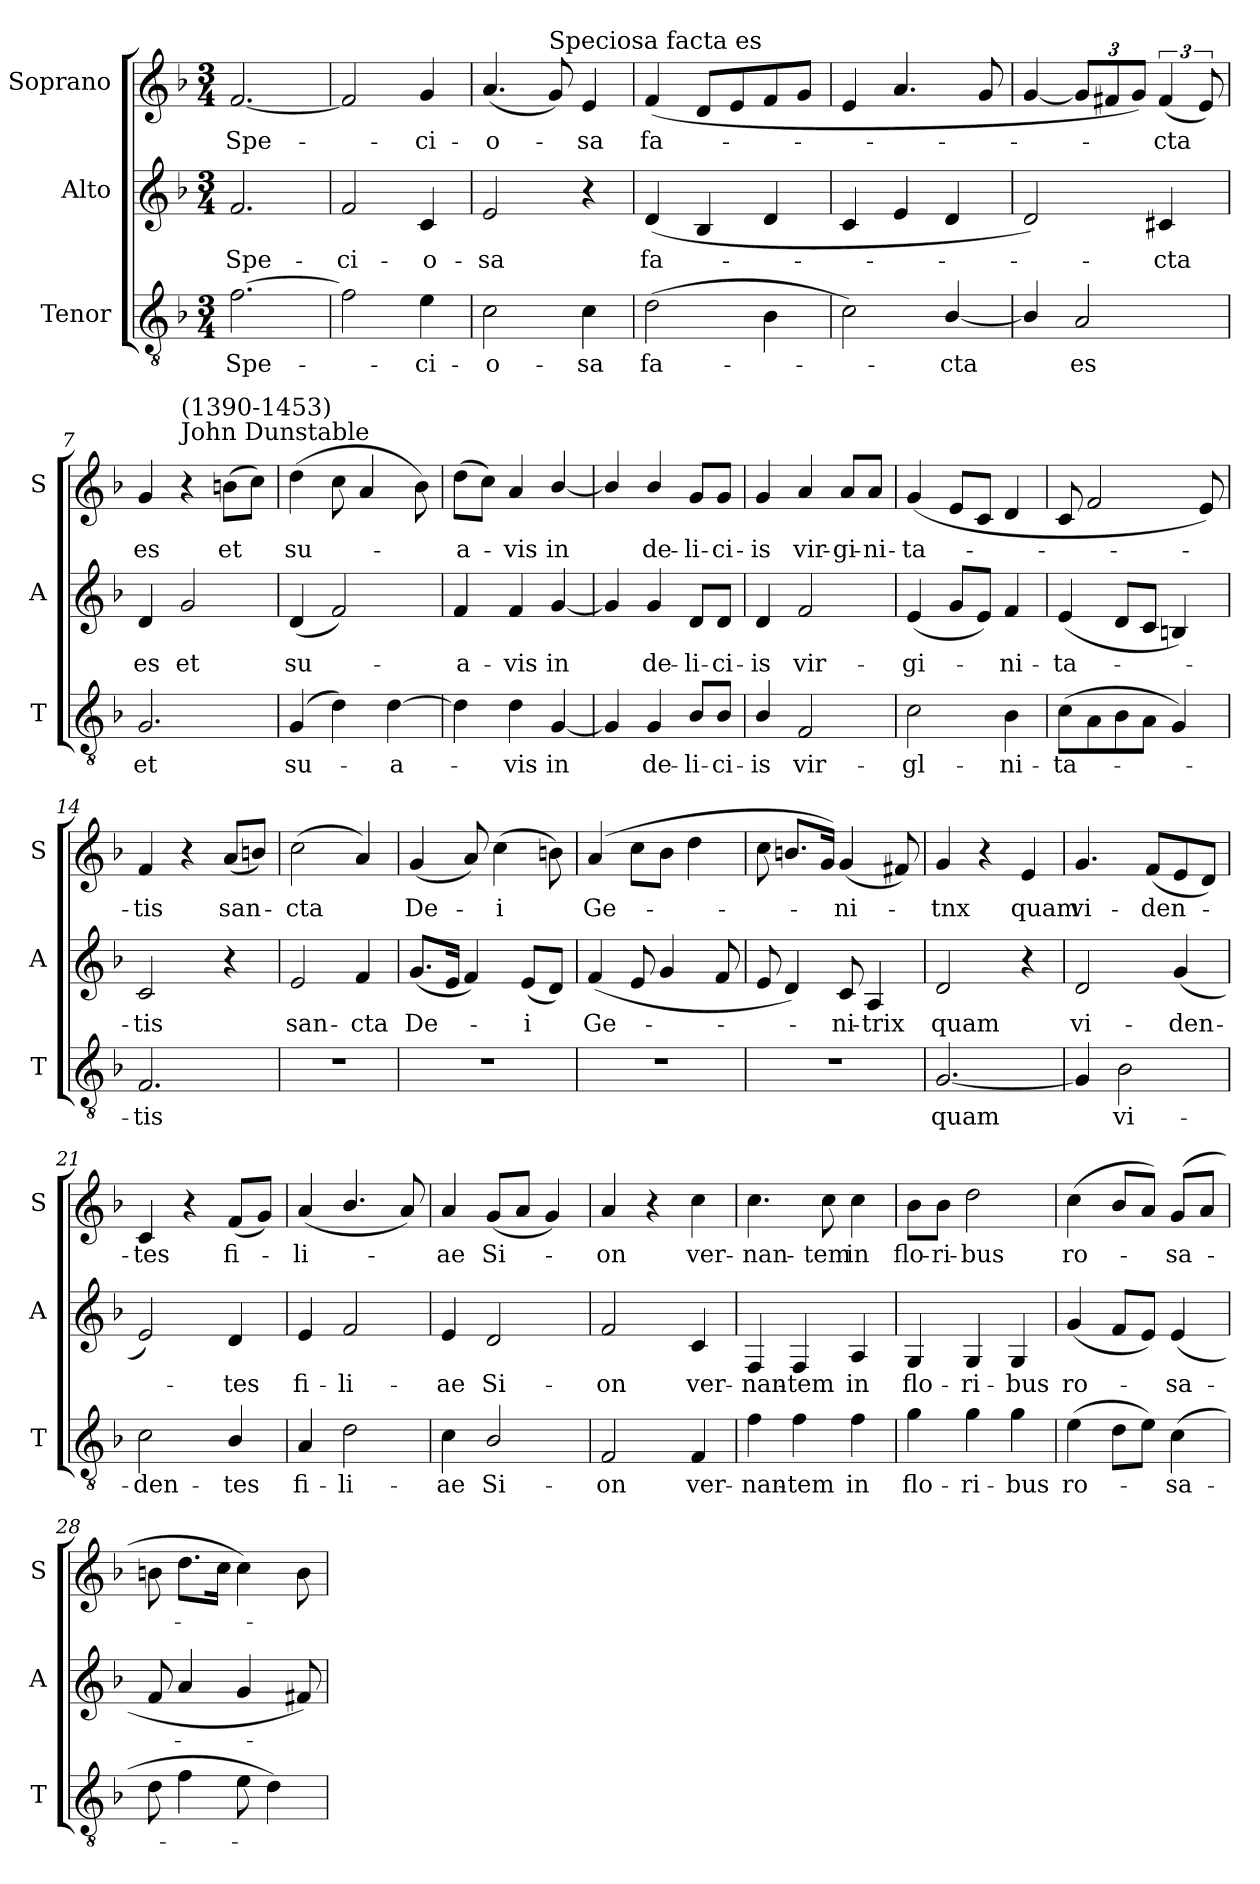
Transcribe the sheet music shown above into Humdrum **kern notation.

**kern	**text	**kern	**text	**kern	**text
*part3	*part3	*part2	*part2	*part1	*part1
*staff3	*staff3	*staff2	*staff2	*staff1	*staff1
*I"Tenor	*	*I"Alto	*	*I"Soprano	*
*I'T	*	*I'A	*	*I'S	*
*clefGv2	*	*clefG2	*	*clefG2	*
*k[b-]	*	*k[b-]	*	*k[b-]	*
*F:	*	*F:	*	*F:	*
*M3/4	*	*M3/4	*	*M3/4	*
*MM120	*	*MM120	*	*MM120	*
=1	=1	=1	=1	=1	=1
!	!LO:LY:b	!	!LO:LY:b	!	!LO:LY:b
[2.f\	Spe-	2.f/	Spe-	[2.f/	Spe-
=2	=2	=2	=2	=2	=2
!	!	!	!LO:LY:b	!	!
2f\]	.	2f/	-ci-	2f/]	.
!	!LO:LY:b	!	!LO:LY:b	!	!LO:LY:b
4e\	ci-	4c/	-o-	4g/	ci-
=3	=3	=3	=3	=3	=3
!	!LO:LY:b	!	!LO:LY:b	!	!LO:LY:b
2c\	-o-	2e/	-sa	(<4.a/	-o-
!	!	!	!	!LO:TX:a:t=Speciosa facta es	!
.	.	.	.	8g/)	.
!	!LO:LY:b	!	!	!	!LO:LY:b
4c\	-sa	4r	.	4e/	sa
=4	=4	=4	=4	=4	=4
!	!LO:LY:b	!	!LO:LY:b	!	!LO:LY:b
(>2d\	fa-	(<4d/	fa-	(<4f/	fa-
.	.	4B-/	.	8d/L	.
.	.	.	.	8e/	.
4B-\	.	4d/	.	8f/	.
.	.	.	.	8g/J	.
=5	=5	=5	=5	=5	=5
2c\)	.	4c/	.	4e/	.
.	.	4e/	.	4.a/	.
!	!LO:LY:b	!	!	!	!
[4B-/	cta	4d/	.	.	.
.	.	.	.	8g/	.
=6	=6	=6	=6	=6	=6
4B-/]	.	2d/)	.	[4g/	.
!	!LO:LY:b	!	!	!	!
*	*	*	*	*Xbrackettup	*
2A/	es	.	.	12g/L]	.
.	.	.	.	12f#X/	.
.	.	.	.	12g/J)	.
!	!	!	!LO:LY:b	!	!
*	*	*	*	*brackettup	*
!	!	!	!	!	!LO:LY:b
.	.	4c#X/	cta	(<6f#/	cta
.	.	.	.	12e/)	.
=7	=7	=7	=7	=7	=7
!	!LO:LY:b	!	!LO:LY:b	!	!LO:LY:b
2.G/	et	4d/	es	4g/	es
!	!	!	!	!LO:TX:a:t=John Dunstable	!
!	!	!	!	!LO:TX:a:t=(1390-1453)	!
!	!	!	!LO:LY:b	!	!
.	.	2g/	et	4r	.
!	!	!	!	!	!LO:LY:b
.	.	.	.	(>8bn\L	et
.	.	.	.	8cc\J)	.
=8	=8	=8	=8	=8	=8
!	!LO:LY:b	!	!LO:LY:b	!	!LO:LY:b
(>4G/	su-	(<4d/	su-	(>4dd\	su-
4d\)	.	2f/)	.	8cc\	.
.	.	.	.	4a/	.
!	!LO:LY:b	!	!	!	!
[4d\	a-	.	.	.	.
.	.	.	.	8b-\)	.
=9	=9	=9	=9	=9	=9
!	!	!	!LO:LY:b	!	!LO:LY:b
4d\]	.	4f/	a-	(>8dd\L	a-
.	.	.	.	8cc\J)	.
!	!LO:LY:b	!	!LO:LY:b	!	!LO:LY:b
4d\	vis	4f/	-vis	4a/	vis
!	!LO:LY:b	!	!LO:LY:b	!	!LO:LY:b
[4G/	in	[4g/	in	[4b-/	in
!!LO:LB:g=z
=10	=10	=10	=10	=10	=10
4G/]	.	4g/]	.	4b-/]	.
!	!LO:LY:b	!	!LO:LY:b	!	!LO:LY:b
4G/	de-	4g/	de-	4b-/	de-
!	!LO:LY:b	!	!LO:LY:b	!	!LO:LY:b
8B-/L	-li-	8d/L	-li-	8g/L	-li-
!	!LO:LY:b	!	!LO:LY:b	!	!LO:LY:b
8B-/J	-ci-	8d/J	-ci-	8g/J	-ci-
=11	=11	=11	=11	=11	=11
!	!LO:LY:b	!	!LO:LY:b	!	!LO:LY:b
4B-/	-is	4d/	-is	4g/	-is
!	!LO:LY:b	!	!LO:LY:b	!	!LO:LY:b
2F/	vir-	2f/	vir-	4a/	vir-
!	!	!	!	!	!LO:LY:b
.	.	.	.	8a/L	-gi-
!	!	!	!	!	!LO:LY:b
.	.	.	.	8a/J	-ni-
=12	=12	=12	=12	=12	=12
!	!LO:LY:b	!	!LO:LY:b	!	!LO:LY:b
2c\	-gl-	(<4e/	-gi-	(<4g/	-ta-
.	.	8g/L	.	8e/L	.
.	.	8e/J)	.	8c/J	.
!	!LO:LY:b	!	!LO:LY:b	!	!
4B-\	-ni-	4f/	ni-	4d/	.
=13	=13	=13	=13	=13	=13
!	!LO:LY:b	!	!LO:LY:b	!	!
(>8c\L	-ta-	(<4e/	-ta-	8c/	.
8A\	.	.	.	2f/	.
8B-\	.	8d/L	.	.	.
8A\J	.	8c/J	.	.	.
4G/)	.	4Bn/)	.	.	.
.	.	.	.	8e/)	.
=14	=14	=14	=14	=14	=14
!	!LO:LY:b	!	!LO:LY:b	!	!LO:LY:b
2.F/	tis	2c/	tis	4f/	tis
.	.	.	.	4r	.
!	!	!	!	!	!LO:LY:b
.	.	4r	.	(<8a/L	san-
.	.	.	.	8bn/J)	.
=15	=15	=15	=15	=15	=15
!	!	!	!LO:LY:b	!	!LO:LY:b
2.r	.	2e/	san-	(<2cc\	cta
!	!	!	!LO:LY:b	!	!
.	.	4f/	-cta	4a/)	.
=16	=16	=16	=16	=16	=16
!	!	!	!LO:LY:b	!	!LO:LY:b
2.r	.	(<8.g/L	De-	(<4g/	De-
.	.	16e/Jk	.	.	.
.	.	4f/)	.	8a/)	.
!	!	!	!	!	!LO:LY:b
.	.	.	.	(>4cc\	i
!	!	!	!LO:LY:b	!	!
.	.	(<8e/L	i	.	.
.	.	8d/J)	.	8bn\)	.
=17	=17	=17	=17	=17	=17
!	!	!	!LO:LY:b	!	!LO:LY:b
2.r	.	(<4f/	Ge-	(>4a/	Ge-
.	.	8e/	.	8cc\L	.
.	.	4g/	.	8b-\J	.
.	.	.	.	4dd\	.
.	.	8f/	.	.	.
!!LO:LB:g=z
=18	=18	=18	=18	=18	=18
2.r	.	8e/	.	8cc\	.
.	.	4d/)	.	8.bn/L	.
.	.	.	.	16g/Jk)	.
!	!	!	!LO:LY:b	!	!LO:LY:b
.	.	8c/	ni-	(<4g/	ni-
!	!	!	!LO:LY:b	!	!
.	.	4A/	-trix	.	.
.	.	.	.	8f#X/)	.
=19	=19	=19	=19	=19	=19
!	!LO:LY:b	!	!LO:LY:b	!	!LO:LY:b
[2.G/	quam	2d/	quam	4g/	tnx
.	.	.	.	4r	.
!	!	!	!	!	!LO:LY:b
.	.	4r	.	4e/	quam
=20	=20	=20	=20	=20	=20
!	!	!	!LO:LY:b	!	!LO:LY:b
4G/]	.	2d/	vi-	4.g/	vi-
!	!LO:LY:b	!	!	!	!
2B-\	vi-	.	.	.	.
!	!	!	!	!	!LO:LY:b
.	.	.	.	(<8f/L	-den-
!	!	!	!LO:LY:b	!	!
.	.	(<4g/	-den-	8e/	.
.	.	.	.	8d/J)	.
=21	=21	=21	=21	=21	=21
!	!LO:LY:b	!	!	!	!LO:LY:b
2c\	-den-	2e/)	.	4c/	tes
.	.	.	.	4r	.
!	!LO:LY:b	!	!LO:LY:b	!	!LO:LY:b
4B-/	-tes	4d/	tes	(<8f/L	fi-
.	.	.	.	8g/J)	.
=22	=22	=22	=22	=22	=22
!	!LO:LY:b	!	!LO:LY:b	!	!LO:LY:b
4A/	fi-	4e/	fi-	(<4a/	li-
!	!LO:LY:b	!	!LO:LY:b	!	!
2d\	-li-	2f/	-li-	4.b-/	.
.	.	.	.	8a/)	.
=23	=23	=23	=23	=23	=23
!	!LO:LY:b	!	!LO:LY:b	!	!LO:LY:b
4c\	-ae	4e/	-ae	4a/	ae
!	!LO:LY:b	!	!LO:LY:b	!	!LO:LY:b
2B-/	Si-	2d/	Si-	(<8g/L	Si-
.	.	.	.	8a/J	.
.	.	.	.	4g/)	.
=24	=24	=24	=24	=24	=24
!	!LO:LY:b	!	!LO:LY:b	!	!LO:LY:b
2F/	-on	2f/	-on	4a/	on
.	.	.	.	4r	.
!	!LO:LY:b	!	!LO:LY:b	!	!LO:LY:b
4F/	ver-	4c/	ver-	4cc\	ver-
=25	=25	=25	=25	=25	=25
!	!LO:LY:b	!	!LO:LY:b	!	!LO:LY:b
4f\	-nan-	4F/	-nan-	4.cc\	-nan-
!	!LO:LY:b	!	!LO:LY:b	!	!
4f\	-tem	4F/	-tem	.	.
!	!	!	!	!	!LO:LY:b
.	.	.	.	8cc\	-tem
!	!LO:LY:b	!	!LO:LY:b	!	!LO:LY:b
4f\	in	4A/	in	4cc\	in
!!LO:LB:g=z
=26	=26	=26	=26	=26	=26
!	!LO:LY:b	!	!LO:LY:b	!	!LO:LY:b
4g\	flo-	4G/	flo-	8b-\L	flo-
!	!	!	!	!	!LO:LY:b
.	.	.	.	8b-\J	-ri-
!	!LO:LY:b	!	!LO:LY:b	!	!LO:LY:b
4g\	-ri-	4G/	-ri-	2dd\	-bus
!	!LO:LY:b	!	!LO:LY:b	!	!
4g\	-bus	4G/	-bus	.	.
=27	=27	=27	=27	=27	=27
!	!LO:LY:b	!	!LO:LY:b	!	!LO:LY:b
(>4e\	ro-	(<4g/	ro-	(<4cc\	ro-
8d\L	.	8f/L	.	8b-/L	.
8e\J)	.	8e/J)	.	8a/J)	.
!	!LO:LY:b	!	!LO:LY:b	!	!LO:LY:b
(>4c\	sa-	(<4e/	sa-	(>8g/L	sa-
.	.	.	.	8a/J	.
=28	=28	=28	=28	=28	=28
8d\	.	8f/	.	8bn\	.
4f\	.	4a/	.	8.dd\L	.
.	.	.	.	16cc\Jk	.
8e\	.	4g/	.	4cc\)	.
4d\)	.	.	.	.	.
.	.	8f#X/)	.	8b\	.
=	=	=	=	=	=
*-	*-	*-	*-	*-	*-
